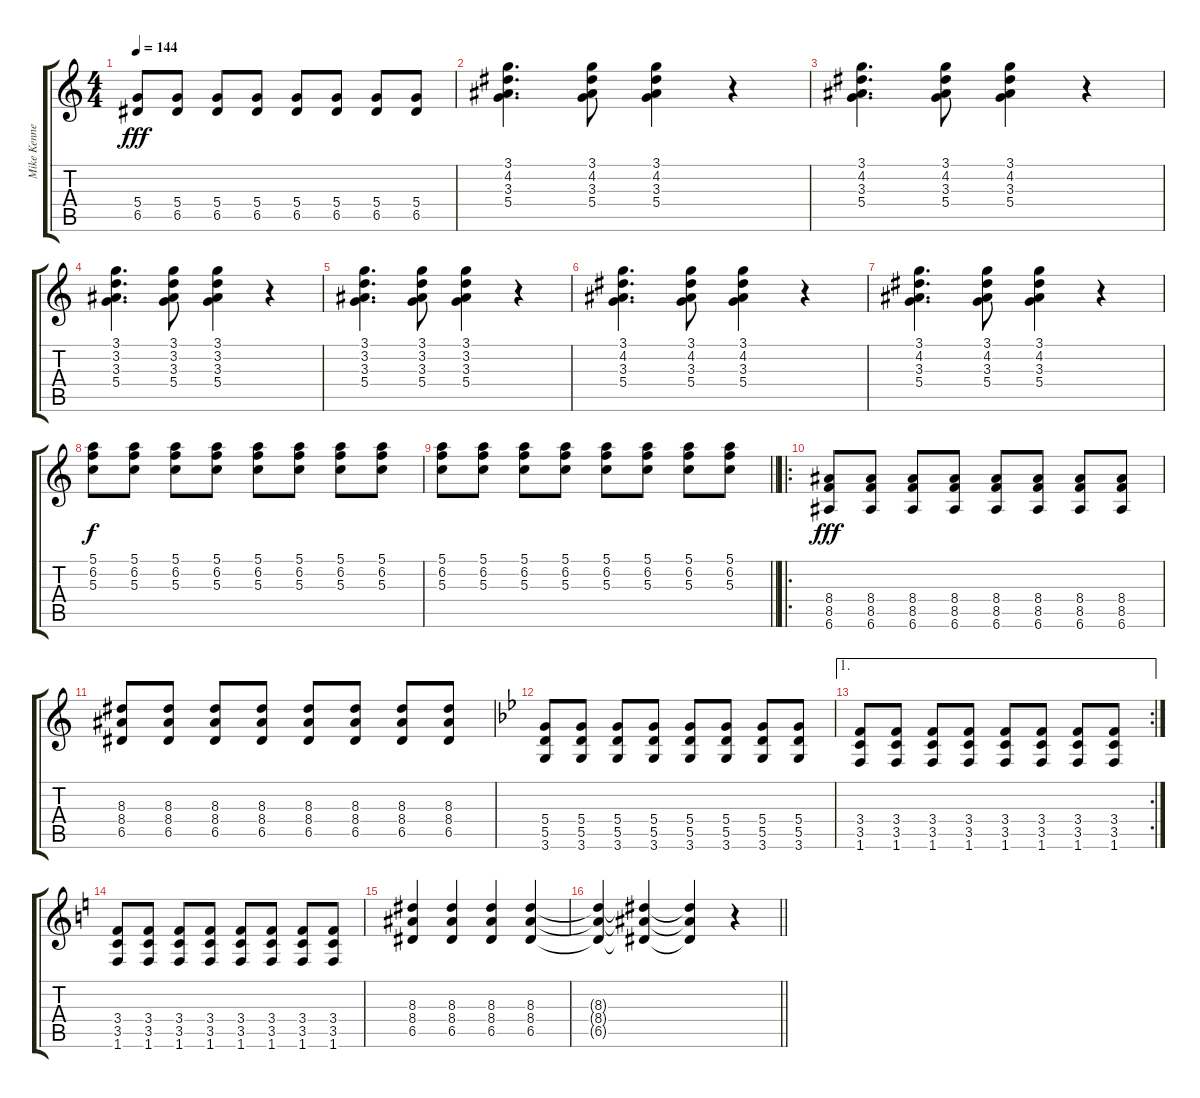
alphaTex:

\track ("Mike Kennerty" "Mike Kenne") {instrument distortionguitar}
\staff {score tabs}
\tuning (E4 B3 G3 D3 A2 E2) {hide}
\ts (4 4)
\tempo 144
\clef g2
\ks c
(5.4 6.5).8{dy fff} (5.4 6.5).8 (5.4 6.5).8 (5.4 6.5).8 (5.4 6.5).8 (5.4 6.5).8 (5.4 6.5).8 (5.4 6.5).8 |
(3.1 4.2 3.3 5.4).4{d} (3.1 4.2 3.3 5.4).8 (3.1 4.2 3.3 5.4).4 r.4 |
(3.1 4.2 3.3 5.4).4{d} (3.1 4.2 3.3 5.4).8 (3.1 4.2 3.3 5.4).4 r.4 |
(3.1 3.2 3.3 5.4).4{d} (3.1 3.2 3.3 5.4).8 (3.1 3.2 3.3 5.4).4 r.4 |
(3.1 3.2 3.3 5.4).4{d} (3.1 3.2 3.3 5.4).8 (3.1 3.2 3.3 5.4).4 r.4 |
(3.1 4.2 3.3 5.4).4{d} (3.1 4.2 3.3 5.4).8 (3.1 4.2 3.3 5.4).4 r.4 |
(3.1 4.2 3.3 5.4).4{d} (3.1 4.2 3.3 5.4).8 (3.1 4.2 3.3 5.4).4 r.4 |
(5.1 6.2 5.3).8{dy f} (5.1 6.2 5.3).8 (5.1 6.2 5.3).8 (5.1 6.2 5.3).8 (5.1 6.2 5.3).8 (5.1 6.2 5.3).8 (5.1 6.2 5.3).8 (5.1 6.2 5.3).8 |
\barLineRight lightlight
(5.1 6.2 5.3).8 (5.1 6.2 5.3).8 (5.1 6.2 5.3).8 (5.1 6.2 5.3).8 (5.1 6.2 5.3).8 (5.1 6.2 5.3).8 (5.1 6.2 5.3).8 (5.1 6.2 5.3).8 |
\ro
(8.4 8.5 6.6).8{dy fff} (8.4 8.5 6.6).8 (8.4 8.5 6.6).8 (8.4 8.5 6.6).8 (8.4 8.5 6.6).8 (8.4 8.5 6.6).8 (8.4 8.5 6.6).8 (8.4 8.5 6.6).8 |
(8.3 8.4 6.5).8 (8.3 8.4 6.5).8 (8.3 8.4 6.5).8 (8.3 8.4 6.5).8 (8.3 8.4 6.5).8 (8.3 8.4 6.5).8 (8.3 8.4 6.5).8 (8.3 8.4 6.5).8 |
\ks bb
(5.4 5.5 3.6).8 (5.4 5.5 3.6).8 (5.4 5.5 3.6).8 (5.4 5.5 3.6).8 (5.4 5.5 3.6).8 (5.4 5.5 3.6).8 (5.4 5.5 3.6).8 (5.4 5.5 3.6).8 |
\ae 1
\rc 2
(3.4 3.5 1.6).8 (3.4 3.5 1.6).8 (3.4 3.5 1.6).8 (3.4 3.5 1.6).8 (3.4 3.5 1.6).8 (3.4 3.5 1.6).8 (3.4 3.5 1.6).8 (3.4 3.5 1.6).8 |
\ks c
(3.4 3.5 1.6).8 (3.4 3.5 1.6).8 (3.4 3.5 1.6).8 (3.4 3.5 1.6).8 (3.4 3.5 1.6).8 (3.4 3.5 1.6).8 (3.4 3.5 1.6).8 (3.4 3.5 1.6).8 |
(8.3 8.4 6.5).4 (8.3 8.4 6.5).4 (8.3 8.4 6.5).4 (8.3 8.4 6.5).4 |
\barLineRight lightlight
(8.3{t} 8.4{t} 6.5{t}).4 (8.3{t} 8.4{t} 6.5{t}).4 (8.3{t} 8.4{t} 6.5{t}).4 r.4
